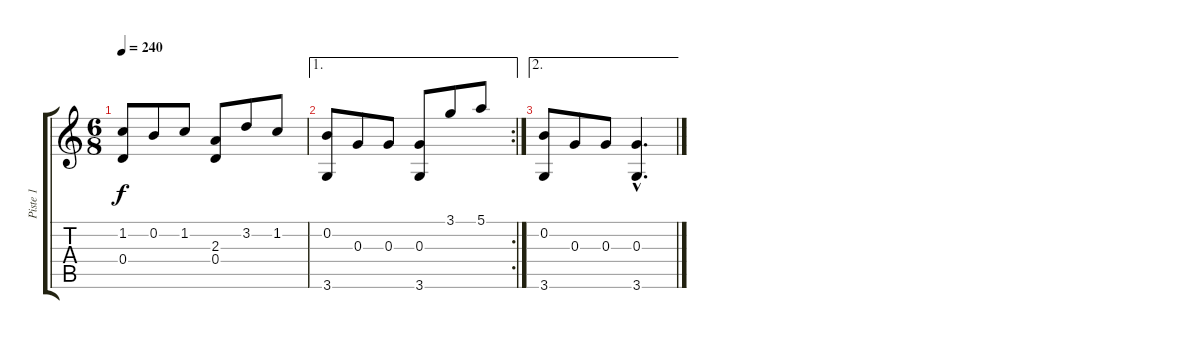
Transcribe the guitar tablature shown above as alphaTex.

\track ("Piste 1" "Piste 1") {instrument acousticguitarnylon}
\staff {score tabs}
\tuning (E4 B3 G3 D3 A2 E2) {hide}
\ts (6 8)
\tempo 240
\clef g2
\ks c
(1.2 0.4).8{dy f} 0.2.8 1.2.8 (2.3 0.4).8 3.2.8 1.2.8 |
\ae 1
\rc 2
(0.2 3.6).8 0.3.8 0.3.8 (0.3 3.6).8 3.1.8 5.1.8 |
\ae 2
(0.2 3.6).8 0.3.8 0.3.8 (0.3{hac} 3.6{hac}).4{d}
